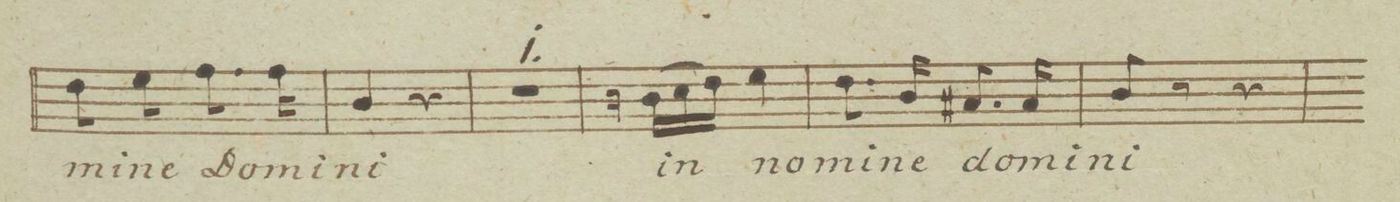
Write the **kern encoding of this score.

**kern	**text	**dynam
*I"Basso.	*	*
*clefF4	*	*
*k[f#]	*	*
*met(c)	*	*
*M2/4	*	*
8F#\)	-mi-	.
8G\	-ne	.
8.A\	Do-	.
16A\	-mi-	.
=110	=110	=110
4D/	-ni	.
4r	.	.
=111	=111	=111
2r	.	.
=112	=112	=112
16r	.	.
(16D\LL	in	.
16E\	.	.
16F#\JJ)	.	.
4G\	no-	.
=113	=113	=113
8.F#\	-mi-	.
16D/	-ne	.
8.C#X/	do-	.
16C#/	-mi-	.
=114	=114	=114
8D/	-ni	.
8r	.	.
4r	.	.
=115	=115	=115
*-	*-	*-
